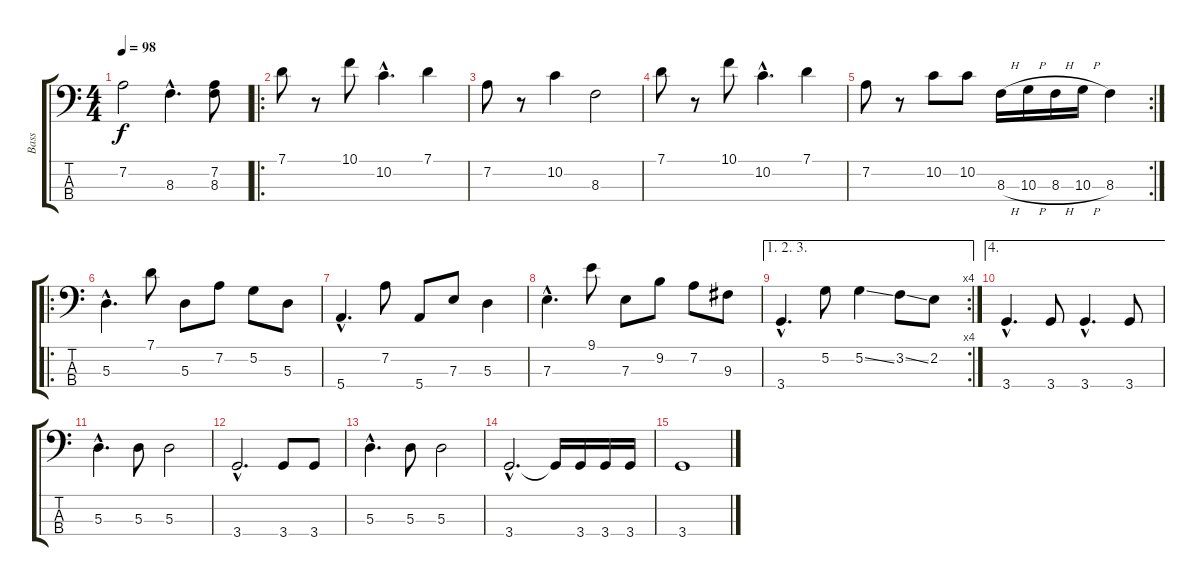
\track ("Bass" "Bass") {instrument fretlessbass}
\staff {score tabs}
\tuning (G2 D2 A1 E1) {hide}
\ts (4 4)
\tempo 98
\clef f4
\ks c
7.2.2{dy f} 8.3{hac}.4{d} (7.2 8.3).8 |
\ro
7.1.8 r.8 10.1.8 10.2{hac}.4{d} 7.1.4 |
7.2.8 r.8 10.2.4 8.3.2 |
7.1.8 r.8 10.1.8 10.2{hac}.4{d} 7.1.4 |
\rc 2
7.2.8 r.8 10.2.8 10.2.8 8.3{h}.16 10.3{h}.16 8.3{h}.16 10.3{h}.16 8.3.4 |
\ro
5.3{hac}.4{d} 7.1.8 5.3.8 7.2.8 5.2.8 5.3.8 |
5.4{hac}.4{d} 7.2.8 5.4.8 7.3.8 5.3.4 |
7.3{hac}.4{d} 9.1.8 7.3.8 9.2.8 7.2.8 9.3.8 |
\ae (1 2 3)
\rc 4
3.4{hac}.4{d} 5.2.8 5.2{ss}.4 3.2{ss}.8 2.2.8 |
\ae 4
3.4{hac}.4{d} 3.4.8 3.4{hac}.4{d} 3.4.8 |
5.3{hac}.4{d} 5.3.8 5.3.2 |
3.4{hac}.2{d} 3.4.8 3.4.8 |
5.3{hac}.4{d} 5.3.8 5.3.2 |
3.4{hac}.2{d} 3.4{t}.16 3.4.16 3.4.16 3.4.16 |
3.4.1
